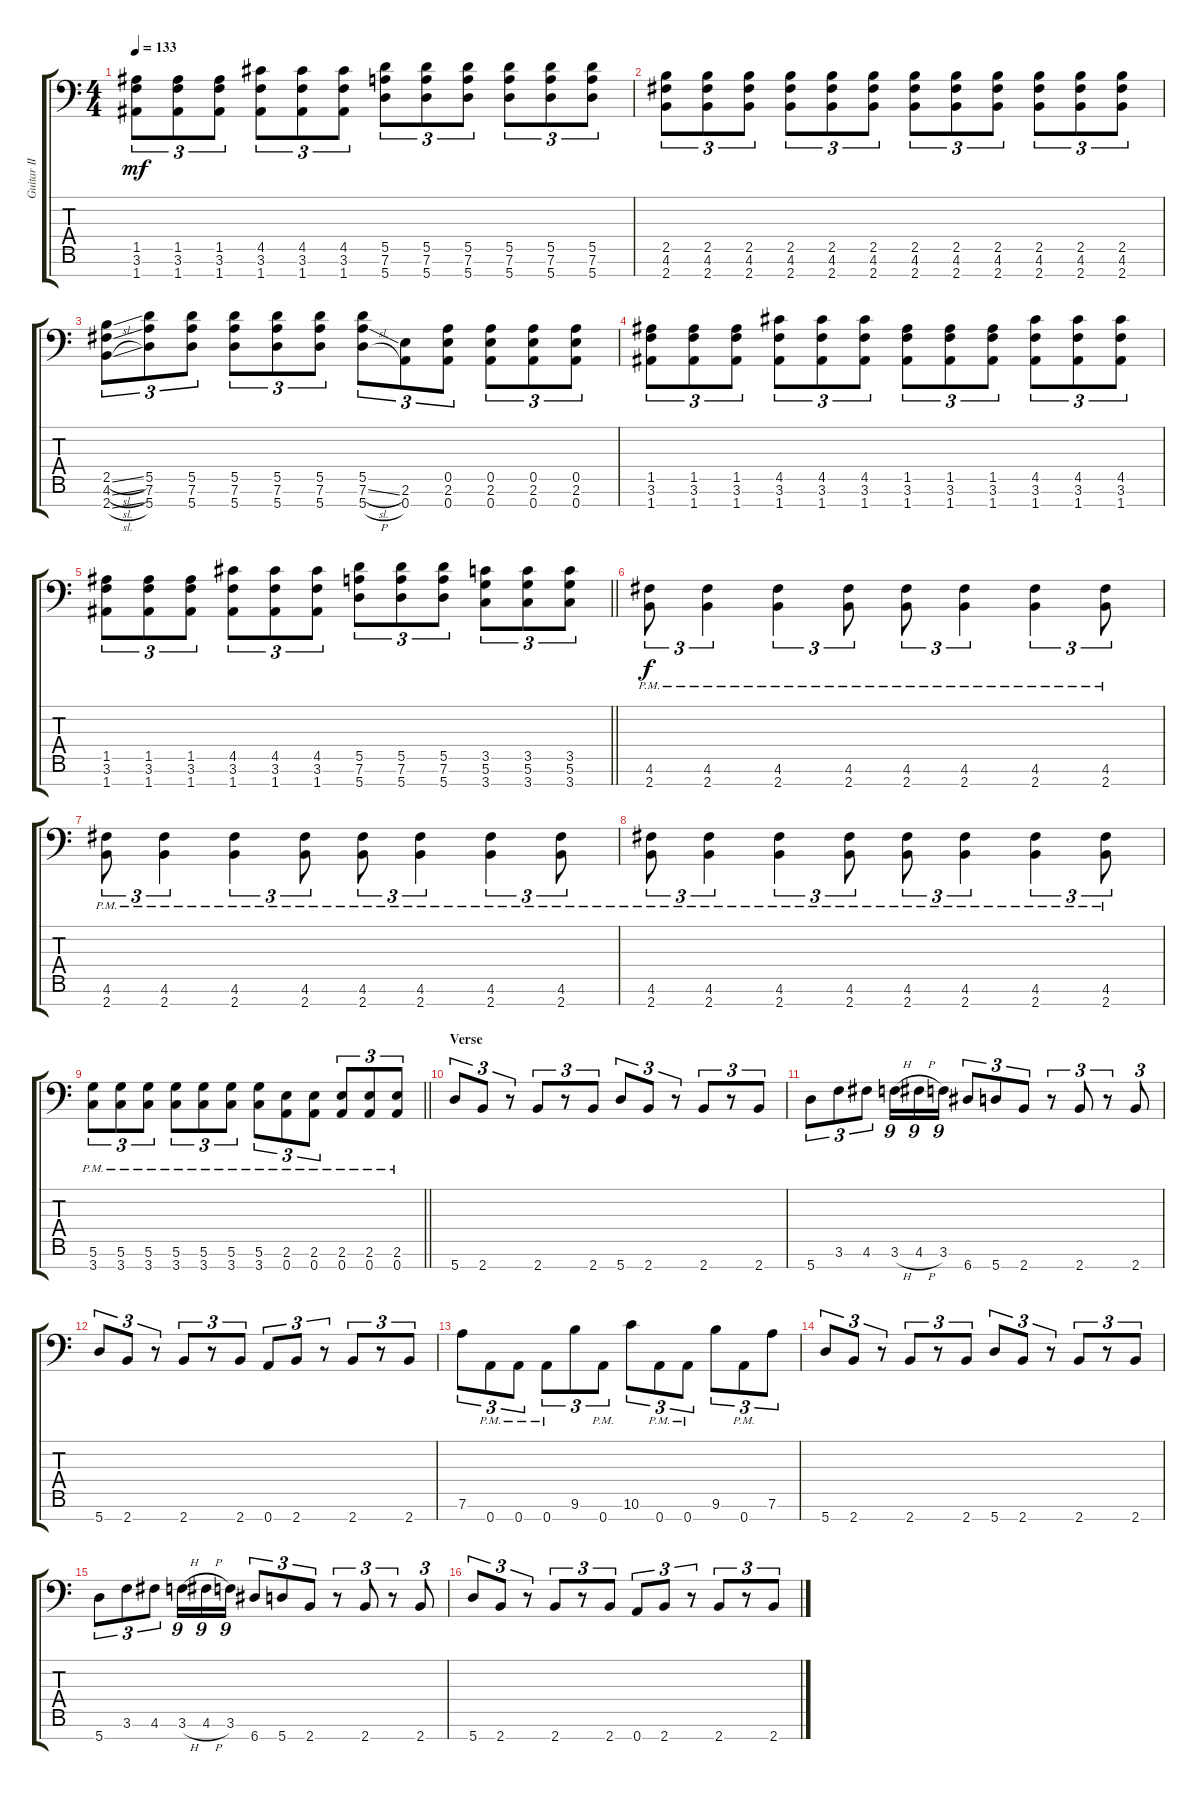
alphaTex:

\track ("Guitar II" "Guitar II") {instrument distortionguitar}
\staff {score tabs}
\tuning (E4 B3 G3 D3 A2 D2 A1) {hide}
\ts (4 4)
\tempo 133
\clef f4
\ks c
(1.5 3.6 1.7).8{tu (3 2) dy mf} (1.5 3.6 1.7).8{tu (3 2)} (1.5 3.6 1.7).8{tu (3 2)} (4.5 3.6 1.7).8{tu (3 2)} (4.5 3.6 1.7).8{tu (3 2)} (4.5 3.6 1.7).8{tu (3 2)} (5.5 7.6 5.7).8{tu (3 2)} (5.5 7.6 5.7).8{tu (3 2)} (5.5 7.6 5.7).8{tu (3 2)} (5.5 7.6 5.7).8{tu (3 2)} (5.5 7.6 5.7).8{tu (3 2)} (5.5 7.6 5.7).8{tu (3 2)} |
(2.5 4.6 2.7).8{tu (3 2)} (2.5 4.6 2.7).8{tu (3 2)} (2.5 4.6 2.7).8{tu (3 2)} (2.5 4.6 2.7).8{tu (3 2)} (2.5 4.6 2.7).8{tu (3 2)} (2.5 4.6 2.7).8{tu (3 2)} (2.5 4.6 2.7).8{tu (3 2)} (2.5 4.6 2.7).8{tu (3 2)} (2.5 4.6 2.7).8{tu (3 2)} (2.5 4.6 2.7).8{tu (3 2)} (2.5 4.6 2.7).8{tu (3 2)} (2.5 4.6 2.7).8{tu (3 2)} |
(2.5{sl} 4.6{sl} 2.7{sl}).8{tu (3 2)} (5.5 7.6 5.7).8{tu (3 2)} (5.5 7.6 5.7).8{tu (3 2)} (5.5 7.6 5.7).8{tu (3 2)} (5.5 7.6 5.7).8{tu (3 2)} (5.5 7.6 5.7).8{tu (3 2)} (5.5 7.6{sl} 5.7{h}).8{tu (3 2)} (2.6 0.7).8{tu (3 2)} (0.5 2.6 0.7).8{tu (3 2)} (0.5 2.6 0.7).8{tu (3 2)} (0.5 2.6 0.7).8{tu (3 2)} (0.5 2.6 0.7).8{tu (3 2)} |
(1.5 3.6 1.7).8{tu (3 2)} (1.5 3.6 1.7).8{tu (3 2)} (1.5 3.6 1.7).8{tu (3 2)} (4.5 3.6 1.7).8{tu (3 2)} (4.5 3.6 1.7).8{tu (3 2)} (4.5 3.6 1.7).8{tu (3 2)} (1.5 3.6 1.7).8{tu (3 2)} (1.5 3.6 1.7).8{tu (3 2)} (1.5 3.6 1.7).8{tu (3 2)} (4.5 3.6 1.7).8{tu (3 2)} (4.5 3.6 1.7).8{tu (3 2)} (4.5 3.6 1.7).8{tu (3 2)} |
\barLineRight lightlight
(1.5 3.6 1.7).8{tu (3 2)} (1.5 3.6 1.7).8{tu (3 2)} (1.5 3.6 1.7).8{tu (3 2)} (4.5 3.6 1.7).8{tu (3 2)} (4.5 3.6 1.7).8{tu (3 2)} (4.5 3.6 1.7).8{tu (3 2)} (5.5 7.6 5.7).8{tu (3 2)} (5.5 7.6 5.7).8{tu (3 2)} (5.5 7.6 5.7).8{tu (3 2)} (3.5 5.6 3.7).8{tu (3 2)} (3.5 5.6 3.7).8{tu (3 2)} (3.5 5.6 3.7).8{tu (3 2)} |
\section ("" "")
(4.6{pm} 2.7{pm}).8{tu (3 2) dy f volume 13} (4.6{pm} 2.7{pm}).4{tu (3 2)} (4.6{pm} 2.7{pm}).4{tu (3 2)} (4.6{pm} 2.7{pm}).8{tu (3 2)} (4.6{pm} 2.7{pm}).8{tu (3 2)} (4.6{pm} 2.7{pm}).4{tu (3 2)} (4.6{pm} 2.7{pm}).4{tu (3 2)} (4.6{pm} 2.7{pm}).8{tu (3 2)} |
(4.6{pm} 2.7{pm}).8{tu (3 2)} (4.6{pm} 2.7{pm}).4{tu (3 2)} (4.6{pm} 2.7{pm}).4{tu (3 2)} (4.6{pm} 2.7{pm}).8{tu (3 2)} (4.6{pm} 2.7{pm}).8{tu (3 2)} (4.6{pm} 2.7{pm}).4{tu (3 2)} (4.6{pm} 2.7{pm}).4{tu (3 2)} (4.6{pm} 2.7{pm}).8{tu (3 2)} |
(4.6{pm} 2.7{pm}).8{tu (3 2)} (4.6{pm} 2.7{pm}).4{tu (3 2)} (4.6{pm} 2.7{pm}).4{tu (3 2)} (4.6{pm} 2.7{pm}).8{tu (3 2)} (4.6{pm} 2.7{pm}).8{tu (3 2)} (4.6{pm} 2.7{pm}).4{tu (3 2)} (4.6{pm} 2.7{pm}).4{tu (3 2)} (4.6{pm} 2.7{pm}).8{tu (3 2)} |
\barLineRight lightlight
(5.6{pm} 3.7{pm}).8{tu (3 2)} (5.6{pm} 3.7{pm}).8{tu (3 2)} (5.6{pm} 3.7{pm}).8{tu (3 2)} (5.6{pm} 3.7{pm}).8{tu (3 2)} (5.6{pm} 3.7{pm}).8{tu (3 2)} (5.6{pm} 3.7{pm}).8{tu (3 2)} (5.6{pm} 3.7{pm}).8{tu (3 2)} (2.6{pm} 0.7{pm}).8{tu (3 2)} (2.6{pm} 0.7{pm}).8{tu (3 2)} (2.6{pm} 0.7{pm}).8{tu (3 2)} (2.6{pm} 0.7{pm}).8{tu (3 2)} (2.6{pm} 0.7{pm}).8{tu (3 2)} |
\section ("" "Verse")
5.7.8{tu (3 2)} 2.7.8{tu (3 2)} r.8{tu (3 2)} 2.7.8{tu (3 2)} r.8{tu (3 2)} 2.7.8{tu (3 2)} 5.7.8{tu (3 2)} 2.7.8{tu (3 2)} r.8{tu (3 2)} 2.7.8{tu (3 2)} r.8{tu (3 2)} 2.7.8{tu (3 2)} |
5.7.8{tu (3 2)} 3.6.8{tu (3 2)} 4.6.8{tu (3 2)} 3.6{h}.16{tu (9 8)} 4.6{h}.16{tu (9 8)} 3.6.16{tu (9 8)} 6.7.8{tu (3 2)} 5.7.8{tu (3 2)} 2.7.8{tu (3 2)} r.8{tu (3 2)} 2.7.8{tu (3 2)} r.8{tu (3 2)} 2.7.8{tu (3 2)} |
5.7.8{tu (3 2)} 2.7.8{tu (3 2)} r.8{tu (3 2)} 2.7.8{tu (3 2)} r.8{tu (3 2)} 2.7.8{tu (3 2)} 0.7.8{tu (3 2)} 2.7.8{tu (3 2)} r.8{tu (3 2)} 2.7.8{tu (3 2)} r.8{tu (3 2)} 2.7.8{tu (3 2)} |
7.6.8{tu (3 2)} 0.7{pm}.8{tu (3 2)} 0.7{pm}.8{tu (3 2)} 0.7{pm}.8{tu (3 2)} 9.6.8{tu (3 2)} 0.7{pm}.8{tu (3 2)} 10.6.8{tu (3 2)} 0.7{pm}.8{tu (3 2)} 0.7{pm}.8{tu (3 2)} 9.6.8{tu (3 2)} 0.7{pm}.8{tu (3 2)} 7.6.8{tu (3 2)} |
5.7.8{tu (3 2)} 2.7.8{tu (3 2)} r.8{tu (3 2)} 2.7.8{tu (3 2)} r.8{tu (3 2)} 2.7.8{tu (3 2)} 5.7.8{tu (3 2)} 2.7.8{tu (3 2)} r.8{tu (3 2)} 2.7.8{tu (3 2)} r.8{tu (3 2)} 2.7.8{tu (3 2)} |
5.7.8{tu (3 2)} 3.6.8{tu (3 2)} 4.6.8{tu (3 2)} 3.6{h}.16{tu (9 8)} 4.6{h}.16{tu (9 8)} 3.6.16{tu (9 8)} 6.7.8{tu (3 2)} 5.7.8{tu (3 2)} 2.7.8{tu (3 2)} r.8{tu (3 2)} 2.7.8{tu (3 2)} r.8{tu (3 2)} 2.7.8{tu (3 2)} |
5.7.8{tu (3 2)} 2.7.8{tu (3 2)} r.8{tu (3 2)} 2.7.8{tu (3 2)} r.8{tu (3 2)} 2.7.8{tu (3 2)} 0.7.8{tu (3 2)} 2.7.8{tu (3 2)} r.8{tu (3 2)} 2.7.8{tu (3 2)} r.8{tu (3 2)} 2.7.8{tu (3 2)}
